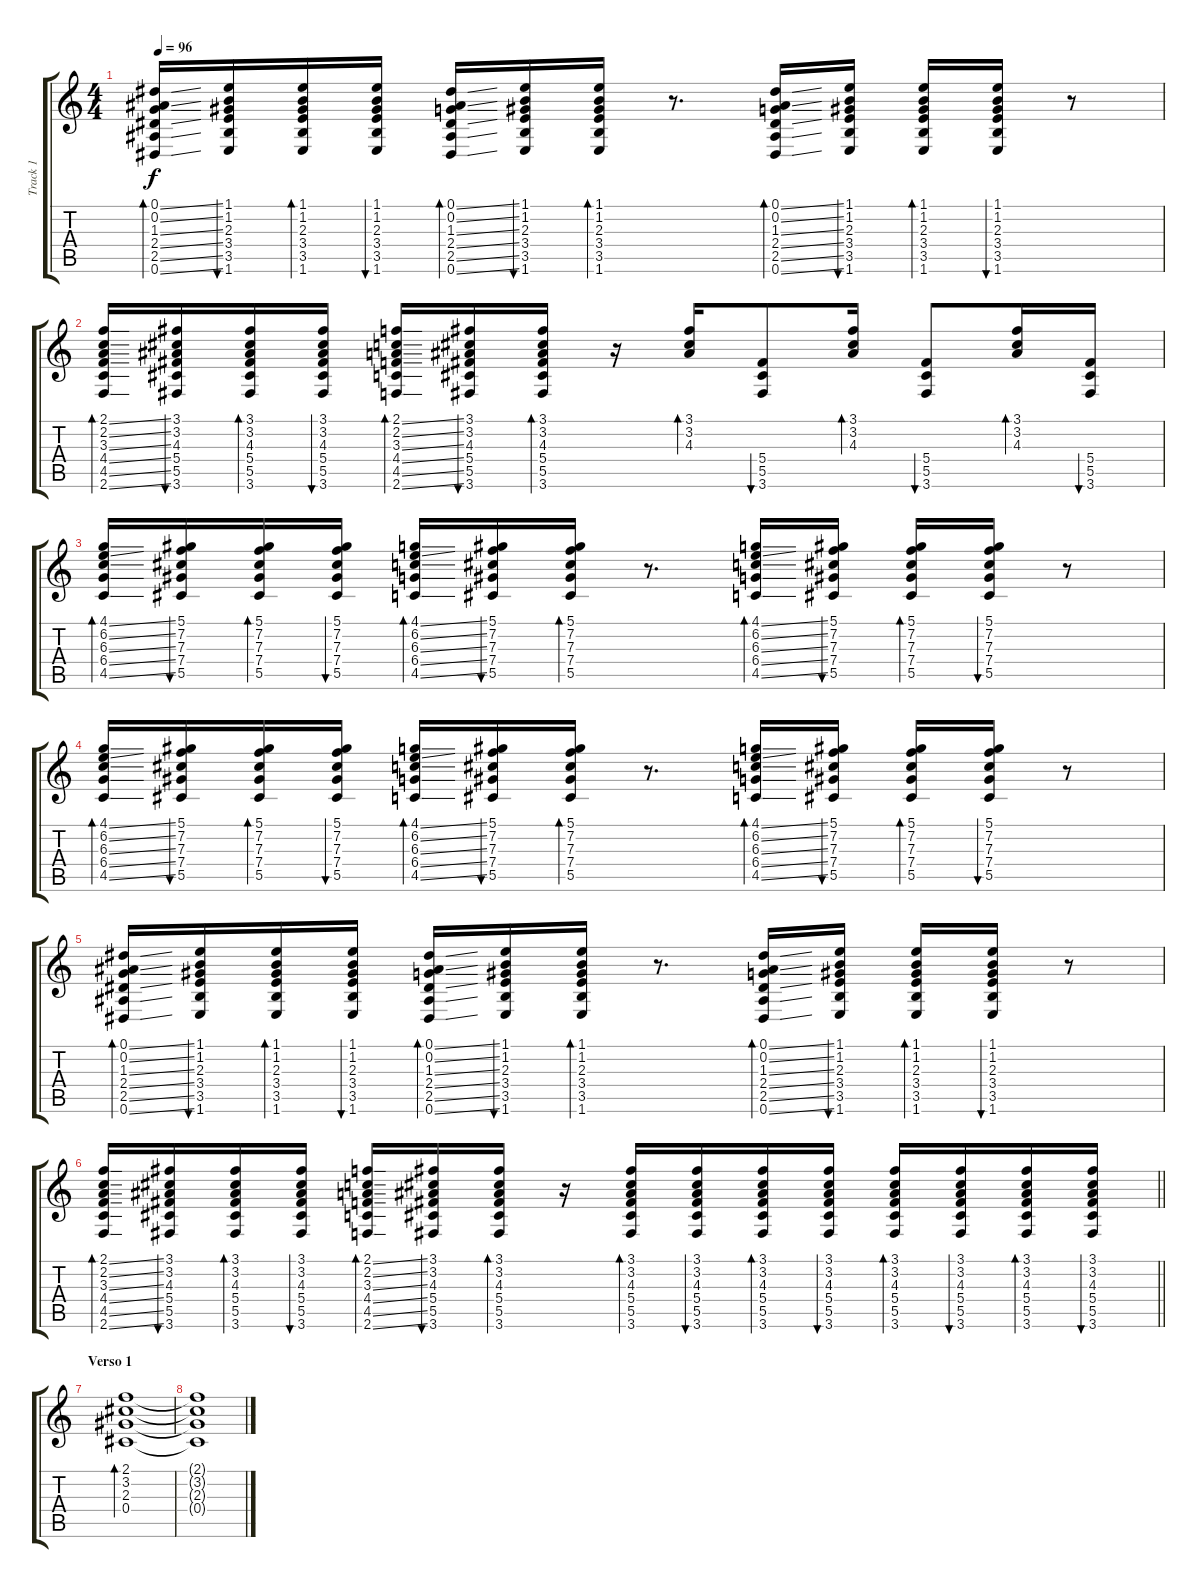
\track ("Track 1" "Track 1") {instrument overdrivenguitar}
\staff {score tabs}
\tuning (Eb4 Bb3 Gb3 Db3 Ab2 Eb2) {hide}
\ts (4 4)
\tempo 96
\clef g2
\ks c
(0.1{ss} 0.2{ss} 1.3{ss} 2.4{ss} 2.5{ss} 0.6{ss}).16{bd 30 dy f} (1.1 1.2 2.3 3.4 3.5 1.6).16{bu 30} (1.1 1.2 2.3 3.4 3.5 1.6).16{bd 30} (1.1 1.2 2.3 3.4 3.5 1.6).16{bu 30} (0.1{ss} 0.2{ss} 1.3{ss} 2.4{ss} 2.5{ss} 0.6{ss}).16{bd 30} (1.1 1.2 2.3 3.4 3.5 1.6).16{bu 30} (1.1 1.2 2.3 3.4 3.5 1.6).16{bd 30} r.8{d} (0.1{ss} 0.2{ss} 1.3{ss} 2.4{ss} 2.5{ss} 0.6{ss}).16{bd 30} (1.1 1.2 2.3 3.4 3.5 1.6).16{bu 30} (1.1 1.2 2.3 3.4 3.5 1.6).16{bd 30} (1.1 1.2 2.3 3.4 3.5 1.6).16{bu 30} r.8 |
(2.1{ss} 2.2{ss} 3.3{ss} 4.4{ss} 4.5{ss} 2.6{ss}).16{bd 30} (3.1 3.2 4.3 5.4 5.5 3.6).16{bu 30} (3.1 3.2 4.3 5.4 5.5 3.6).16{bd 30} (3.1 3.2 4.3 5.4 5.5 3.6).16{bu 30} (2.1{ss} 2.2{ss} 3.3{ss} 4.4{ss} 4.5{ss} 2.6{ss}).16{bd 30} (3.1 3.2 4.3 5.4 5.5 3.6).16{bu 30} (3.1 3.2 4.3 5.4 5.5 3.6).16{bd 30} r.16 (3.1 3.2 4.3).16{bd 30} (5.4 5.5 3.6).8{bu 30} (3.1 3.2 4.3).16{bd 30} (5.4 5.5 3.6).8{bu 30} (3.1 3.2 4.3).16{bd 30} (5.4 5.5 3.6).16{bu 30} |
(4.1{ss} 6.2{ss} 6.3{ss} 6.4{ss} 4.5{ss}).16{bd 30} (5.1 7.2 7.3 7.4 5.5).16{bu 30} (5.1 7.2 7.3 7.4 5.5).16{bd 30} (5.1 7.2 7.3 7.4 5.5).16{bu 30} (4.1{ss} 6.2{ss} 6.3{ss} 6.4{ss} 4.5{ss}).16{bd 30} (5.1 7.2 7.3 7.4 5.5).16{bu 30} (5.1 7.2 7.3 7.4 5.5).16{bd 30} r.8{d} (4.1{ss} 6.2{ss} 6.3{ss} 6.4{ss} 4.5{ss}).16{bd 30} (5.1 7.2 7.3 7.4 5.5).16{bu 30} (5.1 7.2 7.3 7.4 5.5).16{bd 30} (5.1 7.2 7.3 7.4 5.5).16{bu 30} r.8 |
(4.1{ss} 6.2{ss} 6.3{ss} 6.4{ss} 4.5{ss}).16{bd 30} (5.1 7.2 7.3 7.4 5.5).16{bu 30} (5.1 7.2 7.3 7.4 5.5).16{bd 30} (5.1 7.2 7.3 7.4 5.5).16{bu 30} (4.1{ss} 6.2{ss} 6.3{ss} 6.4{ss} 4.5{ss}).16{bd 30} (5.1 7.2 7.3 7.4 5.5).16{bu 30} (5.1 7.2 7.3 7.4 5.5).16{bd 30} r.8{d} (4.1{ss} 6.2{ss} 6.3{ss} 6.4{ss} 4.5{ss}).16{bd 30} (5.1 7.2 7.3 7.4 5.5).16{bu 30} (5.1 7.2 7.3 7.4 5.5).16{bd 30} (5.1 7.2 7.3 7.4 5.5).16{bu 30} r.8 |
(0.1{ss} 0.2{ss} 1.3{ss} 2.4{ss} 2.5{ss} 0.6{ss}).16{bd 30} (1.1 1.2 2.3 3.4 3.5 1.6).16{bu 30} (1.1 1.2 2.3 3.4 3.5 1.6).16{bd 30} (1.1 1.2 2.3 3.4 3.5 1.6).16{bu 30} (0.1{ss} 0.2{ss} 1.3{ss} 2.4{ss} 2.5{ss} 0.6{ss}).16{bd 30} (1.1 1.2 2.3 3.4 3.5 1.6).16{bu 30} (1.1 1.2 2.3 3.4 3.5 1.6).16{bd 30} r.8{d} (0.1{ss} 0.2{ss} 1.3{ss} 2.4{ss} 2.5{ss} 0.6{ss}).16{bd 30} (1.1 1.2 2.3 3.4 3.5 1.6).16{bu 30} (1.1 1.2 2.3 3.4 3.5 1.6).16{bd 30} (1.1 1.2 2.3 3.4 3.5 1.6).16{bu 30} r.8 |
\barLineRight lightlight
(2.1{ss} 2.2{ss} 3.3{ss} 4.4{ss} 4.5{ss} 2.6{ss}).16{bd 30} (3.1 3.2 4.3 5.4 5.5 3.6).16{bu 30} (3.1 3.2 4.3 5.4 5.5 3.6).16{bd 30} (3.1 3.2 4.3 5.4 5.5 3.6).16{bu 30} (2.1{ss} 2.2{ss} 3.3{ss} 4.4{ss} 4.5{ss} 2.6{ss}).16{bd 30} (3.1 3.2 4.3 5.4 5.5 3.6).16{bu 30} (3.1 3.2 4.3 5.4 5.5 3.6).16{bd 30} r.16 (3.1 3.2 4.3 5.4 5.5 3.6).16{bd 30} (3.1 3.2 4.3 5.4 5.5 3.6).16{bu 30} (3.1 3.2 4.3 5.4 5.5 3.6).16{bd 30} (3.1 3.2 4.3 5.4 5.5 3.6).16{bu 30} (3.1 3.2 4.3 5.4 5.5 3.6).16{bd 30} (3.1 3.2 4.3 5.4 5.5 3.6).16{bu 30} (3.1 3.2 4.3 5.4 5.5 3.6).16{bd 30} (3.1 3.2 4.3 5.4 5.5 3.6).16{bu 30} |
\section ("" "Verso 1")
(2.1 3.2 2.3 0.4).1{bd 480} |
(2.1{t} 3.2{t} 2.3{t} 0.4{t}).1
